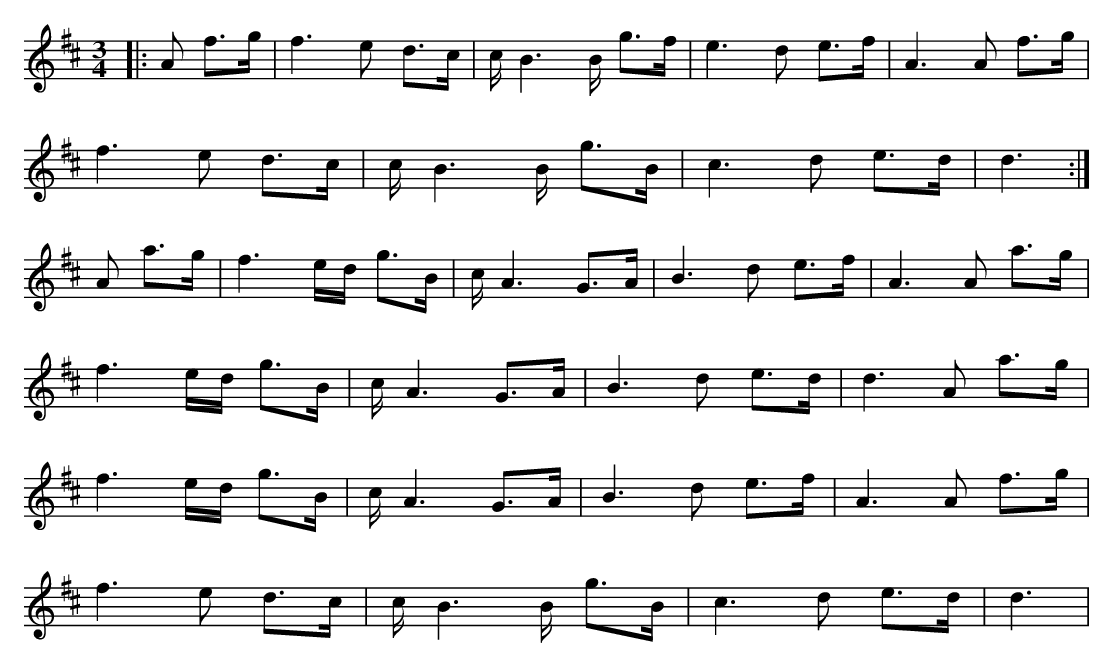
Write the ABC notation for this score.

X:1
M:3/4
K:D
|:A f>g|f3 e d>c|c/B3 B/ g>f|e3 d e>f|A3 A f>g|
f3 e d>c|c/B3 B/ g>B|c3 d e>d|d3:|
A a>g|f3 e/d/ g>B|c/A3 G>A|B3 d e>f|A3 A a>g|
f3 e/d/ g>B|c/A3 G>A|B3 d e>d|d3 A a>g|
f3 e/d/ g>B|c/A3 G>A|B3 d e>f|A3 A f>g|
f3 e d>c|c/B3 B/ g>B|c3 d e>d|d3|
